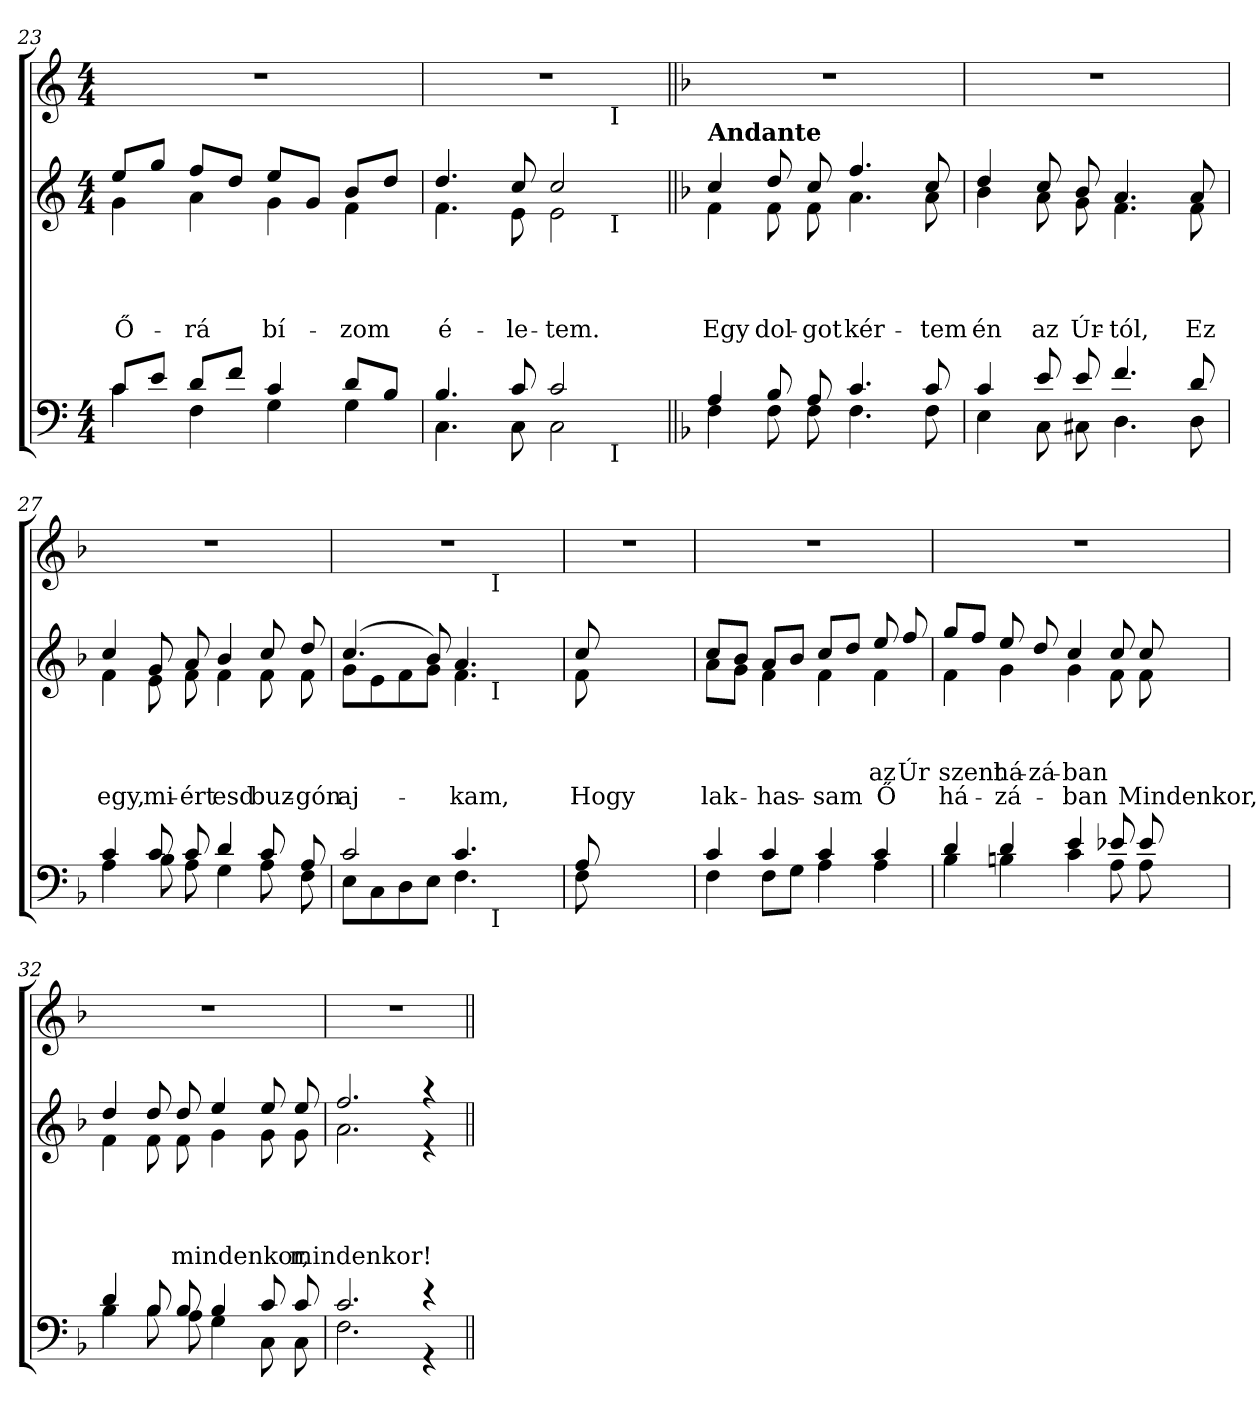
**kern	**kern	**text	**text	**text	**text	**kern
*part3	*part2	*part2	*part2	*part2	*part2	*part1
*staff3	*staff2	*staff2	*staff2	*staff2	*staff2	*staff1
*clefF4	*clefG2	*	*	*	*	*clefG2
*k[]	*k[]	*	*	*	*	*k[]
*C:	*C:	*	*	*	*	*C:
*M4/4	*M4/4	*	*	*	*	*M4/4
=23	=23	=23	=23	=23	=23	=23
*^	*	*	*	*	*	*
!	!	!	!	!	!	!LO:LY:b	!
*	*	*^	*	*	*	*	*
8c/L	4c\	8ee/L	4g\	.	.	.	Ő-	1r
8e/J	.	8gg/J	.	.	.	.	.	.
!	!	!	!	!	!	!	!LO:LY:b	!
8d/L	4F\	8ff/L	4a\	.	.	.	-rá	.
8f/J	.	8dd/J	.	.	.	.	.	.
!	!	!	!	!	!	!	!LO:LY:b	!
4c/	4G\	8ee/L	4g\	.	.	.	bí-	.
.	.	8g/J	.	.	.	.	.	.
!	!	!	!	!	!	!	!LO:LY:b	!
8d/L	4G\	8b/L	4f\	.	.	.	-zom	.
8B/J	.	8dd/J	.	.	.	.	.	.
*	*	*v	*v	*	*	*	*	*
=24	=24	=24	=24	=24	=24	=24	=24
!	!	!	!	!	!	!LO:LY:b	!
*	*^	*^	*	*	*	*	*^
*	*	*	*	*^	*	*	*	*	*	*
4.B/	4.C\	2.ryy	4.dd/	4.f\	2.ryy	.	.	.	é-	1r	2.ryy
!	!	!	!	!	!	!	!	!	!LO:LY:b	!	!
8c/	8C\	.	8cc/	8e\	.	.	.	.	-le-	.	.
!	!	!	!	!	!	!	!	!	!LO:LY:b	!	!
2c/	2C\	.	2cc/	2e\	.	.	.	.	-tem.	.	.
!	!	!	!	!	!	!	!	!	!	!	!LO:TX:b:t=I
!	!	!	!	!	!LO:TX:b:t=I	!	!	!	!	!	!
!	!	!LO:TX:b:t=I	!	!	!	!	!	!	!	!	!
.	.	4ryy	.	.	4ryy	.	.	.	.	.	4ryy
*v	*v	*v	*	*	*	*	*	*	*	*v	*v
*	*v	*v	*v	*	*	*	*	*
!!LO:PB:g=z
=25||	=25||	=25||	=25||	=25||	=25||	=25||
*k[b-]	*k[b-]	*	*	*	*	*k[b-]
*F:	*F:	*	*	*	*	*F:
*^	*	*	*	*	*	*
*	*^	*^	*	*	*	*	*^
*	*	*	*	*^	*	*	*	*	*	*
!	!	!	!LO:TX:a:B:t=Andante	!	!	!	!	!	!	!	!
!	!	!	!	!	!	!	!	!	!LO:LY:b	!	!
*	*v	*v	*	*	*	*	*	*	*	*v	*v
*	*	*	*v	*v	*	*	*	*	*
4A/	4F\	4cc/	4f\	.	.	.	Egy	1r
!	!	!	!	!	!	!	!LO:LY:b	!
8B-/	8F\	8dd/	8f\	.	.	.	dol-	.
!	!	!	!	!	!	!	!LO:LY:b	!
8A/	8F\	8cc/	8f\	.	.	.	-got	.
!	!	!	!	!	!	!	!LO:LY:b	!
4.c/	4.F\	4.ff/	4.a\	.	.	.	kér-	.
!	!	!	!	!	!	!	!LO:LY:b	!
8c/	8F\	8cc/	8a\	.	.	.	-tem	.
=26	=26	=26	=26	=26	=26	=26	=26	=26
!	!	!	!	!	!	!	!LO:LY:b	!
4c/	4E\	4dd/	4b-\	.	.	.	én	1r
!	!	!	!	!	!	!	!LO:LY:b	!
8e/	8C\	8cc/	8a\	.	.	.	az	.
!	!	!	!	!	!	!	!LO:LY:b	!
8e/	8C#X\	8b-/	8g\	.	.	.	Úr-	.
!	!	!	!	!	!	!	!LO:LY:b	!
4.f/	4.D\	4.a/	4.f\	.	.	.	-tól,	.
!	!	!	!	!	!	!	!LO:LY:b	!
8d/	8D\	8a/	8f\	.	.	.	Ez	.
=27	=27	=27	=27	=27	=27	=27	=27	=27
!	!	!	!	!	!	!	!LO:LY:b	!
4c/	4A\	4cc/	4f\	.	.	.	egy,	1r
!	!	!	!	!	!	!	!LO:LY:b	!
8c/	8B-\	8g/	8e\	.	.	.	mi-	.
!	!	!	!	!	!	!	!LO:LY:b	!
8c/	8A\	8a/	8f\	.	.	.	-ért	.
!	!	!	!	!	!	!	!LO:LY:b	!
4d/	4G\	4b-/	4f\	.	.	.	esd	.
!	!	!	!	!	!	!	!LO:LY:b	!
8c/	8A\	8cc/	8f\	.	.	.	buz-	.
!	!	!	!	!	!	!	!LO:LY:b	!
8A/	8F\	8dd/	8f\	.	.	.	-gón	.
*	*	*v	*v	*	*	*	*	*
=28	=28	=28	=28	=28	=28	=28	=28
*	*	*^	*	*	*	*	*
!	!	!	!	!	!	!	!LO:LY:b	!
*	*^	*	*^	*	*	*	*	*^
2c/	8E\L	2ryy	(>4.cc/	8g\L	2ryy	.	.	.	aj-	1r	2ryy
.	8C\	.	.	8e\	.	.	.	.	.	.	.
.	8D\	.	.	8f\	.	.	.	.	.	.	.
.	8E\J	.	8b-/)	8g\J	.	.	.	.	.	.	.
!	!	!	!	!	!	!	!	!	!LO:LY:b	!	!
4.c/	4.F\	8.ryy	4.a/	4.f\	8.ryy	.	.	.	-kam,	.	8.ryy
!	!	!	!	!	!	!	!	!	!	!	!LO:TX:b:t=I
!	!	!	!	!	!LO:TX:b:t=I	!	!	!	!	!	!
!	!	!LO:TX:b:t=I	!	!	!	!	!	!	!	!	!
.	.	4ryy	.	.	4ryy	.	.	.	.	.	4ryy
8ryy	8ryy	.	8ryy	8ryy	.	.	.	.	.	.	.
.	.	16ryy	.	.	16ryy	.	.	.	.	.	16ryy
*	*v	*v	*	*	*	*	*	*	*	*v	*v
*	*	*v	*v	*v	*	*	*	*	*
!!LO:LB:g=z
=29	=29	=29	=29	=29	=29	=29	=29
*	*^	*^	*	*	*	*	*^
*	*	*	*	*^	*	*	*	*	*	*
!	!	!	!	!	!	!	!	!	!LO:LY:b	!	!
*	*v	*v	*	*	*	*	*	*	*	*v	*v
*	*	*	*v	*v	*	*	*	*	*
8A/	8F\	8cc/	8f\	.	.	.	Hogy	1r
2..ryy	2..ryy	2..ryy	2..ryy	.	.	.	.	.
=30	=30	=30	=30	=30	=30	=30	=30	=30
!	!	!	!	!	!	!	!LO:LY:b	!
4c/	4F\	8cc/L	8a\L	.	.	.	lak-	1r
.	.	8b-/J	8g\J	.	.	.	.	.
!	!	!	!	!	!	!	!LO:LY:b	!
4c/	8F\L	8a/L	4f\	.	.	.	-has-	.
.	8G\J	8b-/J	.	.	.	.	.	.
!	!	!	!	!	!	!	!LO:LY:b	!
4c/	4A\	8cc/L	4f\	.	.	.	-sam	.
.	.	8dd/J	.	.	.	.	.	.
!	!	!	!	!	!	!LO:LY:a	!LO:LY:b	!
4c/	4A\	8ee/	4f\	.	.	az	Ő	.
!	!	!	!	!	!	!LO:LY:a	!	!
.	.	8ff/	.	.	.	Úr	.	.
=31	=31	=31	=31	=31	=31	=31	=31	=31
!	!	!	!	!	!	!LO:LY:a	!LO:LY:b	!
4d/	4B-\	8gg/L	4f\	.	.	szent	há-	1r
.	.	8ff/J	.	.	.	.	.	.
!	!	!	!	!	!	!LO:LY:a	!LO:LY:b	!
4d/	4Bn\	8ee/	4g\	.	.	há-	-zá-	.
!	!	!	!	!	!	!LO:LY:a	!	!
.	.	8dd/	.	.	.	-zá-	.	.
!	!	!	!	!	!	!LO:LY:a	!LO:LY:b	!
4e/	4c\	4cc/	4g\	.	.	-ban	-ban	.
8e-X/	8A\	8cc/	8f\	.	.	.	.	.
!	!	!	!	!	!	!	!LO:LY:b	!
8e-/	8A\	8cc/	8f\	.	.	.	Mindenkor,	.
=32	=32	=32	=32	=32	=32	=32	=32	=32
4d/	4B-\	4dd/	4f\	.	.	.	.	1r
8B-/	8B-\	8dd/	8f\	.	.	.	.	.
!	!	!	!	!	!	!	!LO:LY:b	!
8B-/	8A\	8dd/	8f\	.	.	.	mindenkor,	.
4B-/	4G\	4ee/	4g\	.	.	.	.	.
8c/	8C\	8ee/	8g\	.	.	.	.	.
!	!	!	!	!	!	!	!LO:LY:b	!
8c/	8C\	8ee/	8g\	.	.	.	mindenkor!	.
=33	=33	=33	=33	=33	=33	=33	=33	=33
2.c/	2.F\	2.ff/	2.a\	.	.	.	.	1r
4r	4r	4r	4r	.	.	.	.	.
*v	*v	*	*	*	*	*	*	*
*	*v	*v	*	*	*	*	*
=||	=||	=||	=||	=||	=||	=||
*-	*-	*-	*-	*-	*-	*-
